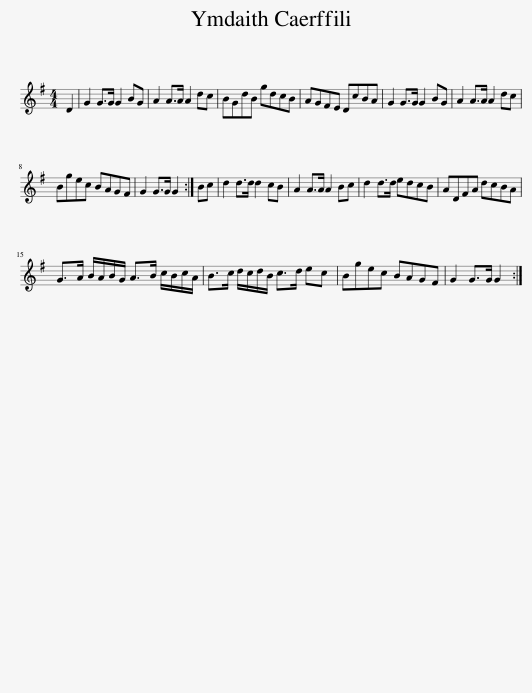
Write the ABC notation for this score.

X:1
L:1/8
M:4/4
I:linebreak $
K:G
V:1 treble
V:1
 D2 | G2 G>G G2 BG | A2 A>A A2 dc | BGdB gdcB | AGFE DcBA | %5
 G2 G>G G2 BG | A2 A>A A2 dc |$ Bgec BAGF | G2 G>G G2 :| Bc | %10
 d2 d>d d2 cB | A2 A>A A2 Bc | d2 d>d edcB | ADFA dcBA |$ G>A B/A/B/G/ A>B c/B/c/A/ | %15
 B>c d/c/d/B/ c>d ec | Bgec BAGF | G2 G>G G2 :| %18
